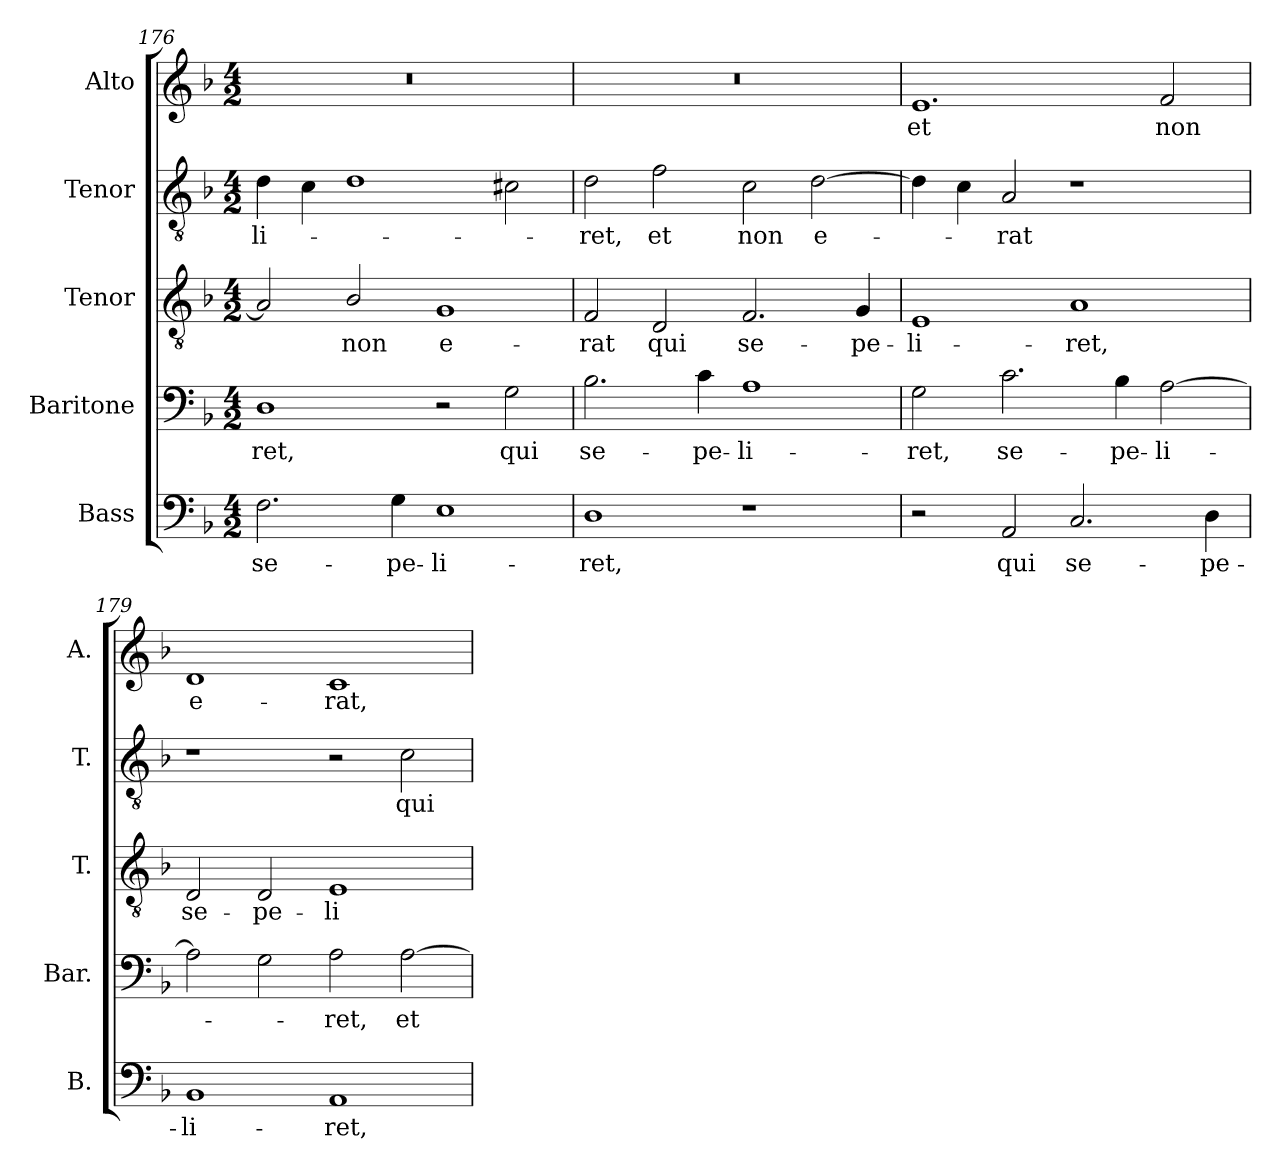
**kern	**text	**kern	**text	**kern	**text	**kern	**text	**kern	**text
*part5	*part5	*part4	*part4	*part3	*part3	*part2	*part2	*part1	*part1
*staff5	*staff5	*staff4	*staff4	*staff3	*staff3	*staff2	*staff2	*staff1	*staff1
*I"Bass	*	*I"Baritone	*	*I"Tenor	*	*I"Tenor	*	*I"Alto	*
*I'B.	*	*I'Bar.	*	*I'T.	*	*I'T.	*	*I'A.	*
*clefF4	*	*clefF4	*	*clefGv2	*	*clefGv2	*	*clefG2	*
*	*	*	*	*ITrd7c12	*	*ITrd7c12	*	*	*
*k[b-]	*	*k[b-]	*	*k[b-]	*	*k[b-]	*	*k[b-]	*
*F:	*	*F:	*	*F:	*	*F:	*	*F:	*
*M4/2	*	*M4/2	*	*M4/2	*	*M4/2	*	*M4/2	*
=176	=176	=176	=176	=176	=176	=176	=176	=176	=176
!	!LO:LY:b:color=#000000	!	!	!	!	!	!	!	!
!	!	!	!LO:LY:b:color=#000000	!	!	!	!	!	!
!	!	!	!	!	!	!	!LO:LY:b:color=#000000	!LO:N:vis=1	!
2.Fi\	se-	1Di	-ret,	2AAi/]	.	4Di\	-li-	0r	.
.	.	.	.	.	.	4Ci\	.	.	.
!	!	!	!	!	!LO:LY:b:color=#000000	!	!	!	!
.	.	.	.	2BB-i/	non	1Di	.	.	.
!	!LO:LY:b:color=#000000	!	!	!	!	!	!	!	!
4Gi\	-pe-	.	.	.	.	.	.	.	.
!	!LO:LY:b:color=#000000	!	!	!	!	!	!	!	!
!	!	!	!	!	!LO:LY:b:color=#000000	!	!	!	!
1Ei	-li-	2r	.	1GGi	e-	.	.	.	.
!	!	!	!LO:LY:b:color=#000000	!	!	!	!	!	!
.	.	2Gi\	qui	.	.	2C#Xi\	.	.	.
=177	=177	=177	=177	=177	=177	=177	=177	=177	=177
!	!LO:LY:b:color=#000000	!	!	!	!	!	!	!	!
!	!	!	!LO:LY:b:color=#000000	!	!	!	!	!	!
!	!	!	!	!	!LO:LY:b:color=#000000	!	!	!	!
!	!	!	!	!	!	!	!LO:LY:b:color=#000000	!LO:N:vis=1	!
1Di	-ret,	2.B-i\	se-	2FFi/	-rat	2Di\	-ret,	0r	.
!	!	!	!	!	!LO:LY:b:color=#000000	!	!	!	!
!	!	!	!	!	!	!	!LO:LY:b:color=#000000	!	!
.	.	.	.	2DDi/	qui	2Fi\	et	.	.
!	!	!	!LO:LY:b:color=#000000	!	!	!	!	!	!
.	.	4ci\	-pe-	.	.	.	.	.	.
!	!	!	!LO:LY:b:color=#000000	!	!	!	!	!	!
!	!	!	!	!	!LO:LY:b:color=#000000	!	!	!	!
!	!	!	!	!	!	!	!LO:LY:b:color=#000000	!	!
1r	.	1Ai	-li-	2.FFi/	se-	2Ci\	non	.	.
!	!	!	!	!	!	!	!LO:LY:b:color=#000000	!	!
.	.	.	.	.	.	[2Di\	e-	.	.
!	!	!	!	!	!LO:LY:b:color=#000000	!	!	!	!
.	.	.	.	4GGi/	-pe-	.	.	.	.
=178	=178	=178	=178	=178	=178	=178	=178	=178	=178
!	!	!	!LO:LY:b:color=#000000	!	!	!	!	!	!
!	!	!	!	!	!LO:LY:b:color=#000000	!	!	!	!
!	!	!	!	!	!	!	!	!	!LO:LY:b:color=#000000
2r	.	2Gi\	-ret,	1EEi	-li-	4Di\]	.	1.ei	et
.	.	.	.	.	.	4Ci\	.	.	.
!	!LO:LY:b:color=#000000	!	!	!	!	!	!	!	!
!	!	!	!LO:LY:b:color=#000000	!	!	!	!	!	!
!	!	!	!	!	!	!	!LO:LY:b:color=#000000	!	!
2AAi/	qui	2.ci\	se-	.	.	2AAi/	-rat	.	.
!	!LO:LY:b:color=#000000	!	!	!	!	!	!	!	!
!	!	!	!	!	!LO:LY:b:color=#000000	!	!	!	!
2.Ci/	se-	.	.	1AAi	-ret,	1r	.	.	.
!	!	!	!LO:LY:b:color=#000000	!	!	!	!	!	!
.	.	4B-i\	-pe-	.	.	.	.	.	.
!	!	!	!LO:LY:b:color=#000000	!	!	!	!	!	!
!	!	!	!	!	!	!	!	!	!LO:LY:b:color=#000000
.	.	[2Ai\	-li-	.	.	.	.	2fi/	non
!	!LO:LY:b:color=#000000	!	!	!	!	!	!	!	!
4Di\	-pe-	.	.	.	.	.	.	.	.
!!LO:LB:g=z
=179	=179	=179	=179	=179	=179	=179	=179	=179	=179
!	!LO:LY:b:color=#000000	!	!	!	!	!	!	!	!
!	!	!	!	!	!LO:LY:b:color=#000000	!	!	!	!
!	!	!	!	!	!	!	!	!	!LO:LY:b:color=#000000
1BB-i	-li-	2Ai\]	.	2DDi/	se-	1r	.	1di	e-
!	!	!	!	!	!LO:LY:b:color=#000000	!	!	!	!
.	.	2Gi\	.	2DDi/	-pe-	.	.	.	.
!	!LO:LY:b:color=#000000	!	!	!	!	!	!	!	!
!	!	!	!LO:LY:b:color=#000000	!	!	!	!	!	!
!	!	!	!	!	!LO:LY:b:color=#000000	!	!	!	!
!	!	!	!	!	!	!	!	!	!LO:LY:b:color=#000000
1AAi	-ret,	2Ai\	-ret,	1EEi	-li-	2r	.	1ci	-rat,
!	!	!	!LO:LY:b:color=#000000	!	!	!	!	!	!
!	!	!	!	!	!	!	!LO:LY:b:color=#000000	!	!
.	.	[2Ai\	et	.	.	2Ci\	qui	.	.
=	=	=	=	=	=	=	=	=	=
*-	*-	*-	*-	*-	*-	*-	*-	*-	*-
